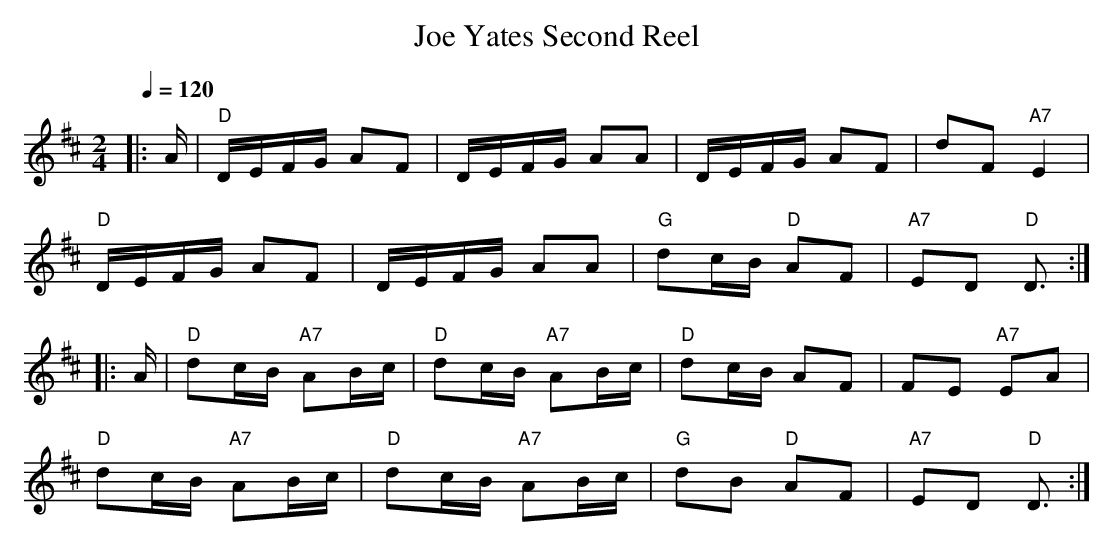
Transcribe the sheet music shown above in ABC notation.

X:1
T:Joe Yates Second Reel
M:2/4
L:1/16
Q:1/4=120
K:Dmaj
|:A|"D"DEFG A2F2|DEFG A2A2|DEFG A2F2|d2F2 "A7"E4|
"D"DEFG A2F2|DEFG A2A2|"G"d2cB "D"A2F2|"A7"E2D2 "D"D3:|
|:A|"D"d2cB "A7"A2Bc|"D"d2cB "A7"A2Bc|"D"d2cB A2F2|F2E2 "A7"E2A2|
"D"d2cB "A7"A2Bc|"D"d2cB "A7"A2Bc|"G"d2B2 "D"A2F2|"A7"E2D2 "D"D3:|
